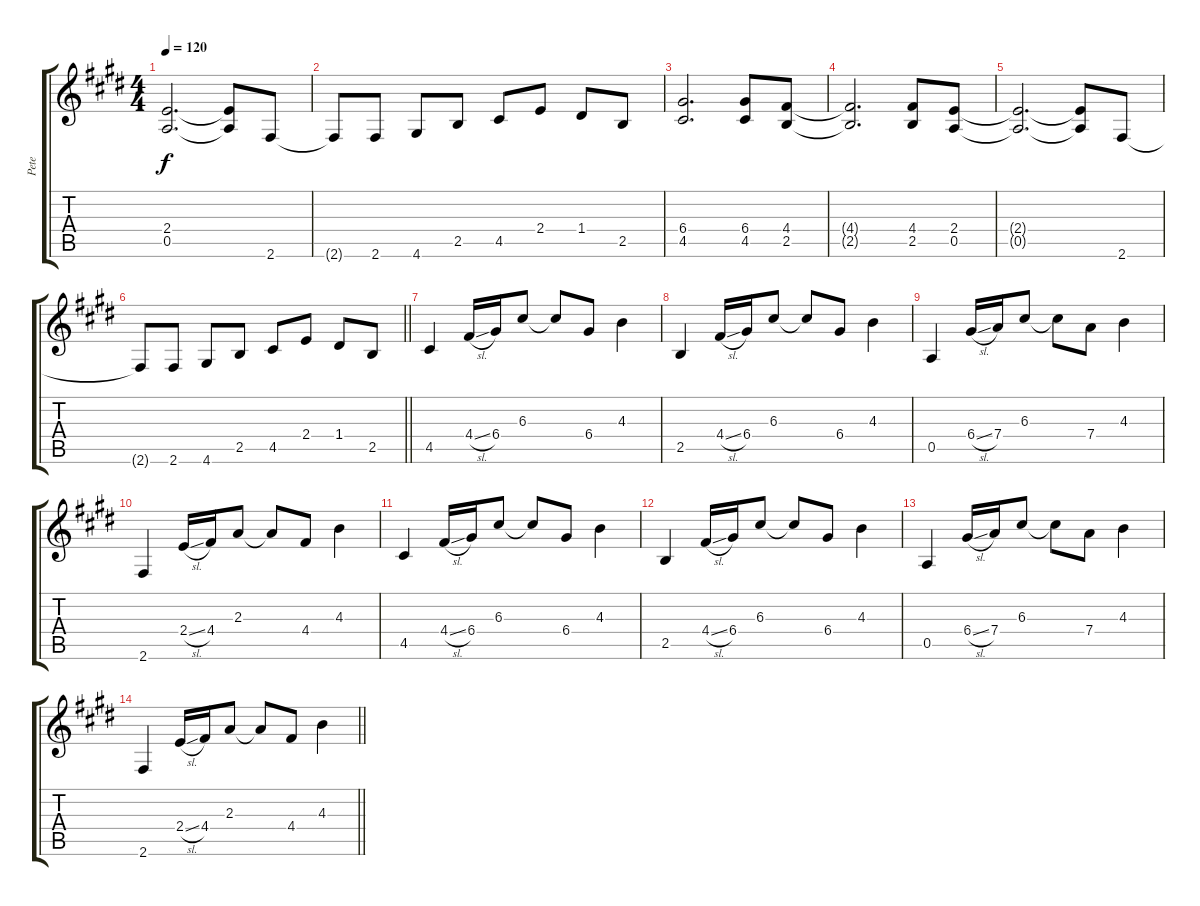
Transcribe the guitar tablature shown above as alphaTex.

\track ("Pete" "Pete") {instrument distortionguitar}
\staff {score tabs}
\tuning (E4 B3 G3 D3 A2 E2) {hide}
\ts (4 4)
\tempo 120
\clef g2
\ks c#minor
(2.4{t} 0.5{t}).2{d dy f} (2.4{t} 0.5{t}).8 2.6.8 |
2.6{t}.8 2.6.8 4.6.8 2.5.8 4.5.8 2.4.8 1.4.8 2.5.8 |
(6.4 4.5).2{d} (6.4 4.5).8 (4.4 2.5).8 |
(4.4{t} 2.5{t}).2{d} (4.4 2.5).8 (2.4 0.5).8 |
(2.4{t} 0.5{t}).2{d} (2.4{t} 0.5{t}).8 2.6.8 |
\barLineRight lightlight
2.6{t}.8 2.6.8 4.6.8 2.5.8 4.5.8 2.4.8 1.4.8 2.5.8 |
4.5.4 4.4{sl}.16 6.4.16 6.3.8 6.3{t}.8 6.4.8 4.3.4 |
2.5.4 4.4{sl}.16 6.4.16 6.3.8 6.3{t}.8 6.4.8 4.3.4 |
0.5.4 6.4{sl}.16 7.4.16 6.3.8 6.3{t}.8 7.4.8 4.3.4 |
2.6.4 2.4{sl}.16 4.4.16 2.3.8 2.3{t}.8 4.4.8 4.3.4 |
4.5.4 4.4{sl}.16 6.4.16 6.3.8 6.3{t}.8 6.4.8 4.3.4 |
2.5.4 4.4{sl}.16 6.4.16 6.3.8 6.3{t}.8 6.4.8 4.3.4 |
0.5.4 6.4{sl}.16 7.4.16 6.3.8 6.3{t}.8 7.4.8 4.3.4 |
\barLineRight lightlight
2.6.4 2.4{sl}.16 4.4.16 2.3.8 2.3{t}.8 4.4.8 4.3.4
